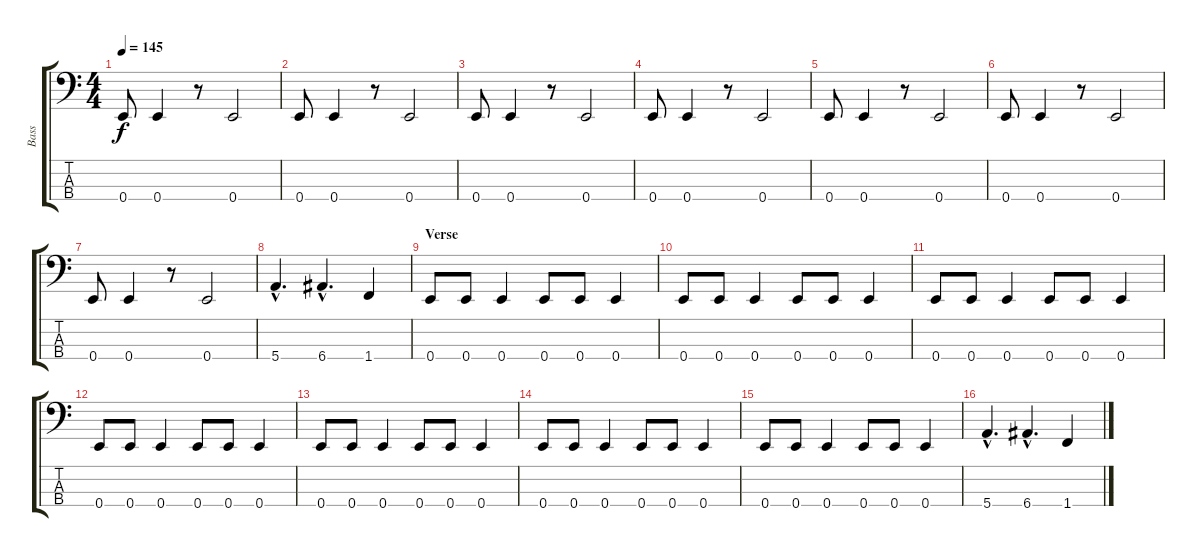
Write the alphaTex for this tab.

\track ("Bass" "Bass") {instrument electricbasspick}
\staff {score tabs}
\tuning (G2 D2 A1 E1) {hide}
\ts (4 4)
\section ("" "")
\tempo 145
\clef f4
\ks c
0.4.8{dy f} 0.4.4 r.8 0.4.2 |
0.4.8 0.4.4 r.8 0.4.2 |
0.4.8 0.4.4 r.8 0.4.2 |
0.4.8 0.4.4 r.8 0.4.2 |
0.4.8 0.4.4 r.8 0.4.2 |
0.4.8 0.4.4 r.8 0.4.2 |
0.4.8 0.4.4 r.8 0.4.2 |
5.4{hac}.4{d} 6.4{hac}.4{d} 1.4.4 |
\section ("" "Verse")
0.4.8 0.4.8 0.4.4 0.4.8 0.4.8 0.4.4 |
0.4.8 0.4.8 0.4.4 0.4.8 0.4.8 0.4.4 |
0.4.8 0.4.8 0.4.4 0.4.8 0.4.8 0.4.4 |
0.4.8 0.4.8 0.4.4 0.4.8 0.4.8 0.4.4 |
0.4.8 0.4.8 0.4.4 0.4.8 0.4.8 0.4.4 |
0.4.8 0.4.8 0.4.4 0.4.8 0.4.8 0.4.4 |
0.4.8 0.4.8 0.4.4 0.4.8 0.4.8 0.4.4 |
5.4{hac}.4{d} 6.4{hac}.4{d} 1.4.4
